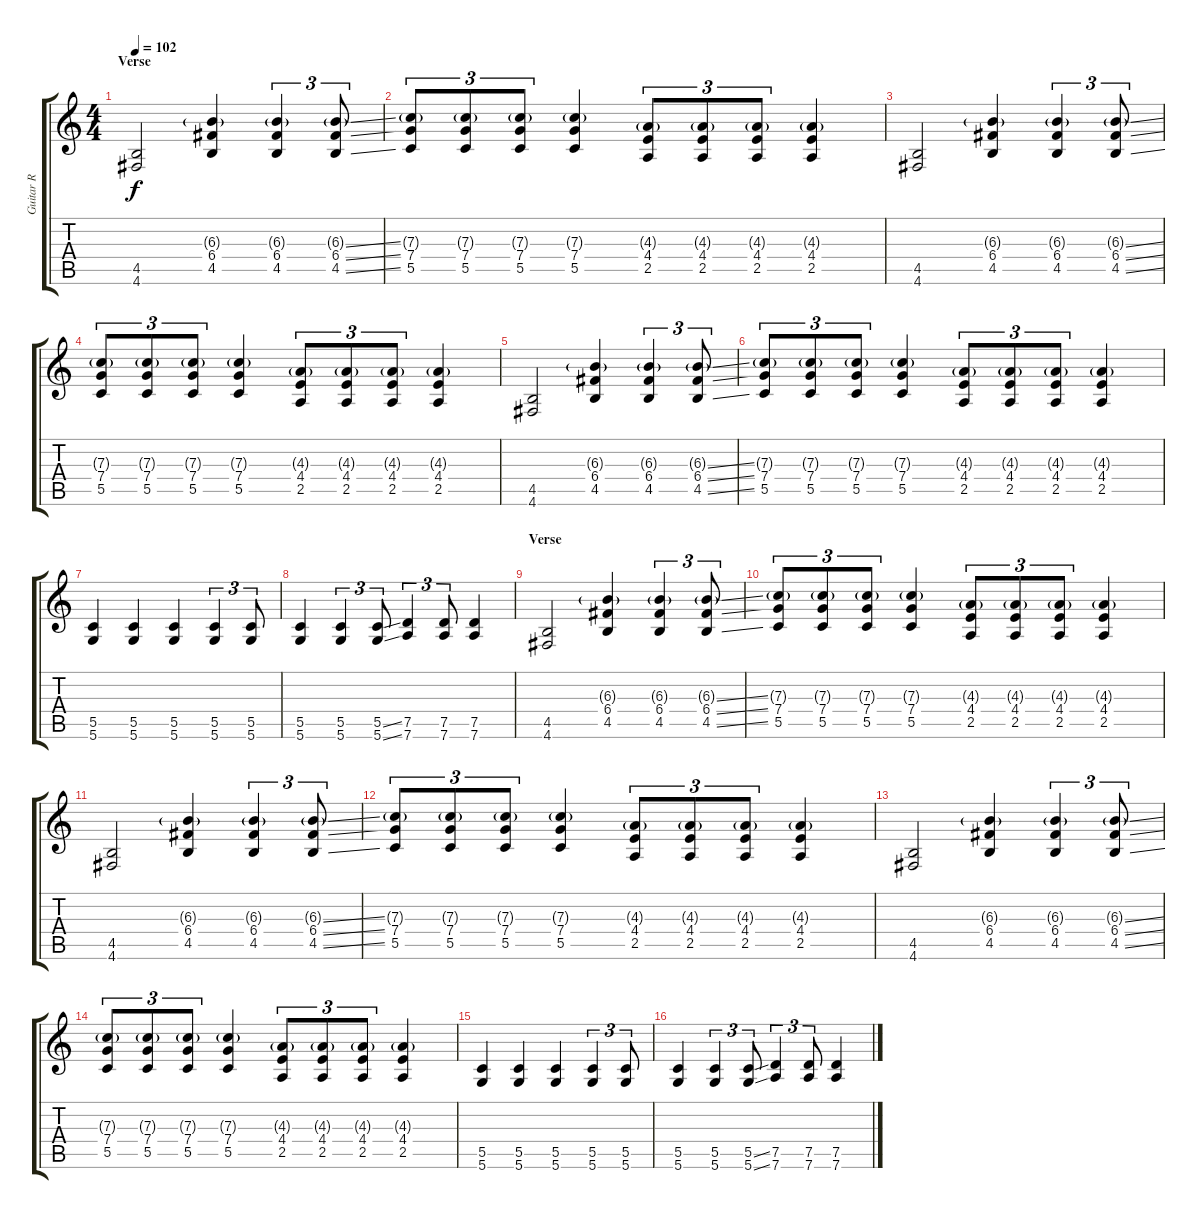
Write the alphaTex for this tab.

\track ("Guitar R" "Guitar R") {instrument distortionguitar}
\staff {score tabs}
\tuning (D4 A3 F3 C3 G2 D2) {hide}
\ts (4 4)
\section ("" "Verse")
\tempo 102
\clef g2
\ks c
(4.5 4.6).2{dy f} (6.3{g} 6.4 4.5).4 (6.3{g} 6.4 4.5).4{tu (3 2)} (6.3{ss g} 6.4{ss} 4.5{ss}).8{tu (3 2)} |
(7.3{g} 7.4 5.5).8{tu (3 2)} (7.3{g} 7.4 5.5).8{tu (3 2)} (7.3{g} 7.4 5.5).8{tu (3 2)} (7.3{g} 7.4 5.5).4 (4.3{g} 4.4 2.5).8{tu (3 2)} (4.3{g} 4.4 2.5).8{tu (3 2)} (4.3{g} 4.4 2.5).8{tu (3 2)} (4.3{g} 4.4 2.5).4 |
(4.5 4.6).2 (6.3{g} 6.4 4.5).4 (6.3{g} 6.4 4.5).4{tu (3 2)} (6.3{ss g} 6.4{ss} 4.5{ss}).8{tu (3 2)} |
(7.3{g} 7.4 5.5).8{tu (3 2)} (7.3{g} 7.4 5.5).8{tu (3 2)} (7.3{g} 7.4 5.5).8{tu (3 2)} (7.3{g} 7.4 5.5).4 (4.3{g} 4.4 2.5).8{tu (3 2)} (4.3{g} 4.4 2.5).8{tu (3 2)} (4.3{g} 4.4 2.5).8{tu (3 2)} (4.3{g} 4.4 2.5).4 |
(4.5 4.6).2 (6.3{g} 6.4 4.5).4 (6.3{g} 6.4 4.5).4{tu (3 2)} (6.3{ss g} 6.4{ss} 4.5{ss}).8{tu (3 2)} |
(7.3{g} 7.4 5.5).8{tu (3 2)} (7.3{g} 7.4 5.5).8{tu (3 2)} (7.3{g} 7.4 5.5).8{tu (3 2)} (7.3{g} 7.4 5.5).4 (4.3{g} 4.4 2.5).8{tu (3 2)} (4.3{g} 4.4 2.5).8{tu (3 2)} (4.3{g} 4.4 2.5).8{tu (3 2)} (4.3{g} 4.4 2.5).4 |
(5.5 5.6).4 (5.5 5.6).4 (5.5 5.6).4 (5.5 5.6).4{tu (3 2)} (5.5 5.6).8{tu (3 2)} |
(5.5 5.6).4 (5.5 5.6).4{tu (3 2)} (5.5{ss} 5.6{ss}).8{tu (3 2)} (7.5 7.6).4{tu (3 2)} (7.5 7.6).8{tu (3 2)} (7.5 7.6).4 |
\section ("" "Verse")
(4.5 4.6).2 (6.3{g} 6.4 4.5).4 (6.3{g} 6.4 4.5).4{tu (3 2)} (6.3{ss g} 6.4{ss} 4.5{ss}).8{tu (3 2)} |
(7.3{g} 7.4 5.5).8{tu (3 2)} (7.3{g} 7.4 5.5).8{tu (3 2)} (7.3{g} 7.4 5.5).8{tu (3 2)} (7.3{g} 7.4 5.5).4 (4.3{g} 4.4 2.5).8{tu (3 2)} (4.3{g} 4.4 2.5).8{tu (3 2)} (4.3{g} 4.4 2.5).8{tu (3 2)} (4.3{g} 4.4 2.5).4 |
(4.5 4.6).2 (6.3{g} 6.4 4.5).4 (6.3{g} 6.4 4.5).4{tu (3 2)} (6.3{ss g} 6.4{ss} 4.5{ss}).8{tu (3 2)} |
(7.3{g} 7.4 5.5).8{tu (3 2)} (7.3{g} 7.4 5.5).8{tu (3 2)} (7.3{g} 7.4 5.5).8{tu (3 2)} (7.3{g} 7.4 5.5).4 (4.3{g} 4.4 2.5).8{tu (3 2)} (4.3{g} 4.4 2.5).8{tu (3 2)} (4.3{g} 4.4 2.5).8{tu (3 2)} (4.3{g} 4.4 2.5).4 |
(4.5 4.6).2 (6.3{g} 6.4 4.5).4 (6.3{g} 6.4 4.5).4{tu (3 2)} (6.3{ss g} 6.4{ss} 4.5{ss}).8{tu (3 2)} |
(7.3{g} 7.4 5.5).8{tu (3 2)} (7.3{g} 7.4 5.5).8{tu (3 2)} (7.3{g} 7.4 5.5).8{tu (3 2)} (7.3{g} 7.4 5.5).4 (4.3{g} 4.4 2.5).8{tu (3 2)} (4.3{g} 4.4 2.5).8{tu (3 2)} (4.3{g} 4.4 2.5).8{tu (3 2)} (4.3{g} 4.4 2.5).4 |
(5.5 5.6).4 (5.5 5.6).4 (5.5 5.6).4 (5.5 5.6).4{tu (3 2)} (5.5 5.6).8{tu (3 2)} |
(5.5 5.6).4 (5.5 5.6).4{tu (3 2)} (5.5{ss} 5.6{ss}).8{tu (3 2)} (7.5 7.6).4{tu (3 2)} (7.5 7.6).8{tu (3 2)} (7.5 7.6).4
